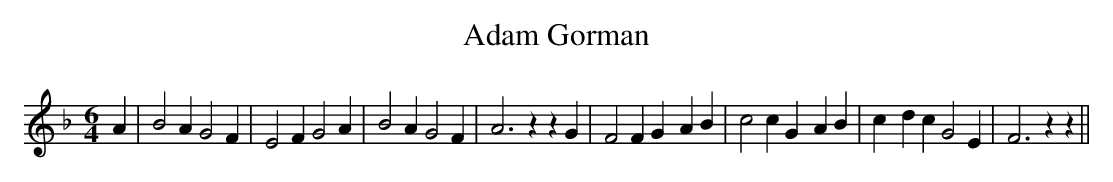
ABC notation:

X:1
T:Adam Gorman
M:6/4
L:1/4
K:F
 A| B2 A G2 F| E2 F G2 A| B2 A G2 F| A3 z z G| F2 F G- A B| c2 c G- A B|\
 c- d c G2 E| F3 z z||
